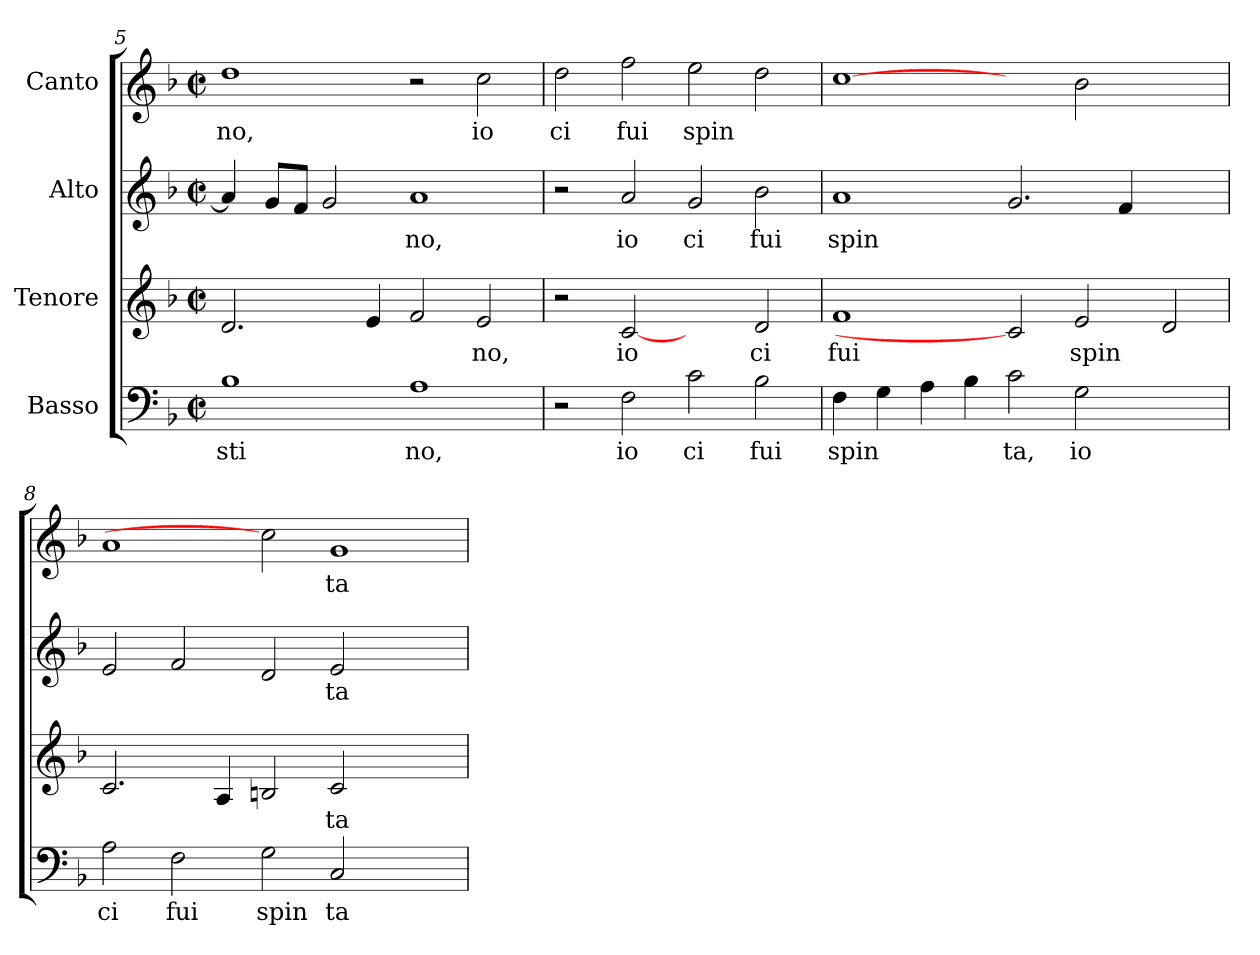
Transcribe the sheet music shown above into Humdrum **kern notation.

**kern	**text	**kern	**text	**kern	**text	**kern	**text
*part4	*part4	*part3	*part3	*part2	*part2	*part1	*part1
*staff4	*staff4	*staff3	*staff3	*staff2	*staff2	*staff1	*staff1
*I"Basso	*	*I"Tenore	*	*I"Alto	*	*I"Canto	*
*clefF4	*	*clefG2	*	*clefG2	*	*clefG2	*
*k[b-]	*	*k[b-]	*	*k[b-]	*	*k[b-]	*
*F:	*	*F:	*	*F:	*	*F:	*
*M2/2	*	*M2/2	*	*M2/2	*	*M2/2	*
*met(c|)	*	*met(c|)	*	*met(c|)	*	*met(c|)	*
=5	=5	=5	=5	=5	=5	=5	=5
!	!LO:LY:b:cj	!	!LO:LY:b:cj	!	!LO:LY:b:cj	!	!LO:LY:b:cj
1B-	sti	2.d/	.	4a/]	.	1dd>	no,
!	!	!	!	!	!LO:LY:b:cj	!	!
.	.	.	.	8g/L	.	.	.
!	!	!	!	!	!LO:LY:b:cj	!	!
.	.	.	.	8f/J	.	.	.
!	!	!	!	!	!LO:LY:b:cj	!	!
.	.	.	.	2g/	.	.	.
!	!	!	!LO:LY:b:cj	!	!	!	!
.	.	4e/	.	.	.	.	.
!	!LO:LY:b:cj	!	!LO:LY:b:cj	!	!LO:LY:b:cj	!	!
1A	no,	2f/	.	1a	no,	2r	.
!	!	!	!LO:LY:b:cj	!	!	!	!LO:LY:b:cj
.	.	2e/	no,	.	.	2cc\	io
!!LO:LB:g=z
=6	=6	=6	=6	=6	=6	=6	=6
!	!	!	!	!	!	!	!LO:LY:b:cj
2r	.	2r	.	2r	.	2dd\	ci
!	!LO:LY:b:cj	!	!LO:LY:b:cj	!	!LO:LY:b:cj	!	!LO:LY:b:cj
2F\	io	[2c	io	2a/	io	2ff\	fui
!	!LO:LY:b:cj	!	!	!	!LO:LY:b:cj	!	!LO:LY:b:cj
2c\	ci	2ryy	.	2g/	ci	2ee\	spin
!	!LO:LY:b:cj	!	!LO:LY:b:cj	!	!LO:LY:b:cj	!	!LO:LY:b:cj
2B-\	fui	2d/	ci	2b-\	fui	2dd\	.
=7	=7	=7	=7	=7	=7	=7	=7
!	!LO:LY:b:cj	!	!LO:LY:b:cj	!	!LO:LY:b:cj	!	!LO:LY:b:cj
4F\	spin	1f	fui	1a	spin-	[1cc	.
!	!LO:LY:b:cj	!	!	!	!	!	!
4G\	.	.	.	.	.	.	.
!	!LO:LY:b:cj	!	!	!	!	!	!
4A\	.	.	.	.	.	.	.
!	!LO:LY:b:cj	!	!	!	!	!	!
4B-\	.	.	.	.	.	.	.
!	!LO:LY:b:cj	!	!	!	!LO:LY:b:cj	!	!
2c\	ta,	2c]	.	2.g/	--	2ryy	.
!	!LO:LY:b:cj	!	!LO:LY:b:cj	!	!	!	!LO:LY:b:cj
2G\	io	2e/	spin	.	.	2b-\	.
!	!	!	!	!	!LO:LY:b:cj	!	!
.	.	.	.	4f/	--	.	.
!	!	!	!LO:LY:b:cj	!	!	!	!
2ryy	.	2d/	.	2ryy	.	2ryy	.
=8	=8	=8	=8	=8	=8	=8	=8
!	!LO:LY:b:cj	!	!LO:LY:b:cj	!	!LO:LY:b:cj	!	!LO:LY:b:cj
2A\	ci	2.c/	.	2e/	--	1a	.
!	!LO:LY:b:cj	!	!	!	!LO:LY:b:cj	!	!
2F\	fui	.	.	2f/	--	.	.
!	!	!	!LO:LY:b:cj	!	!	!	!
.	.	4A/	.	.	.	.	.
!	!LO:LY:b:cj	!	!LO:LY:b:cj	!	!LO:LY:b:cj	!	!
2G\	spin	2Bn/	.	2d/	--	2cc]	.
!	!LO:LY:b:cj	!	!LO:LY:b:cj	!	!LO:LY:b:cj	!	!LO:LY:b:cj
2C/	ta	2c/	ta	2e/	-ta	1g	ta
2ryy	.	2ryy	.	2ryy	.	.	.
=	=	=	=	=	=	=	=
*-	*-	*-	*-	*-	*-	*-	*-
